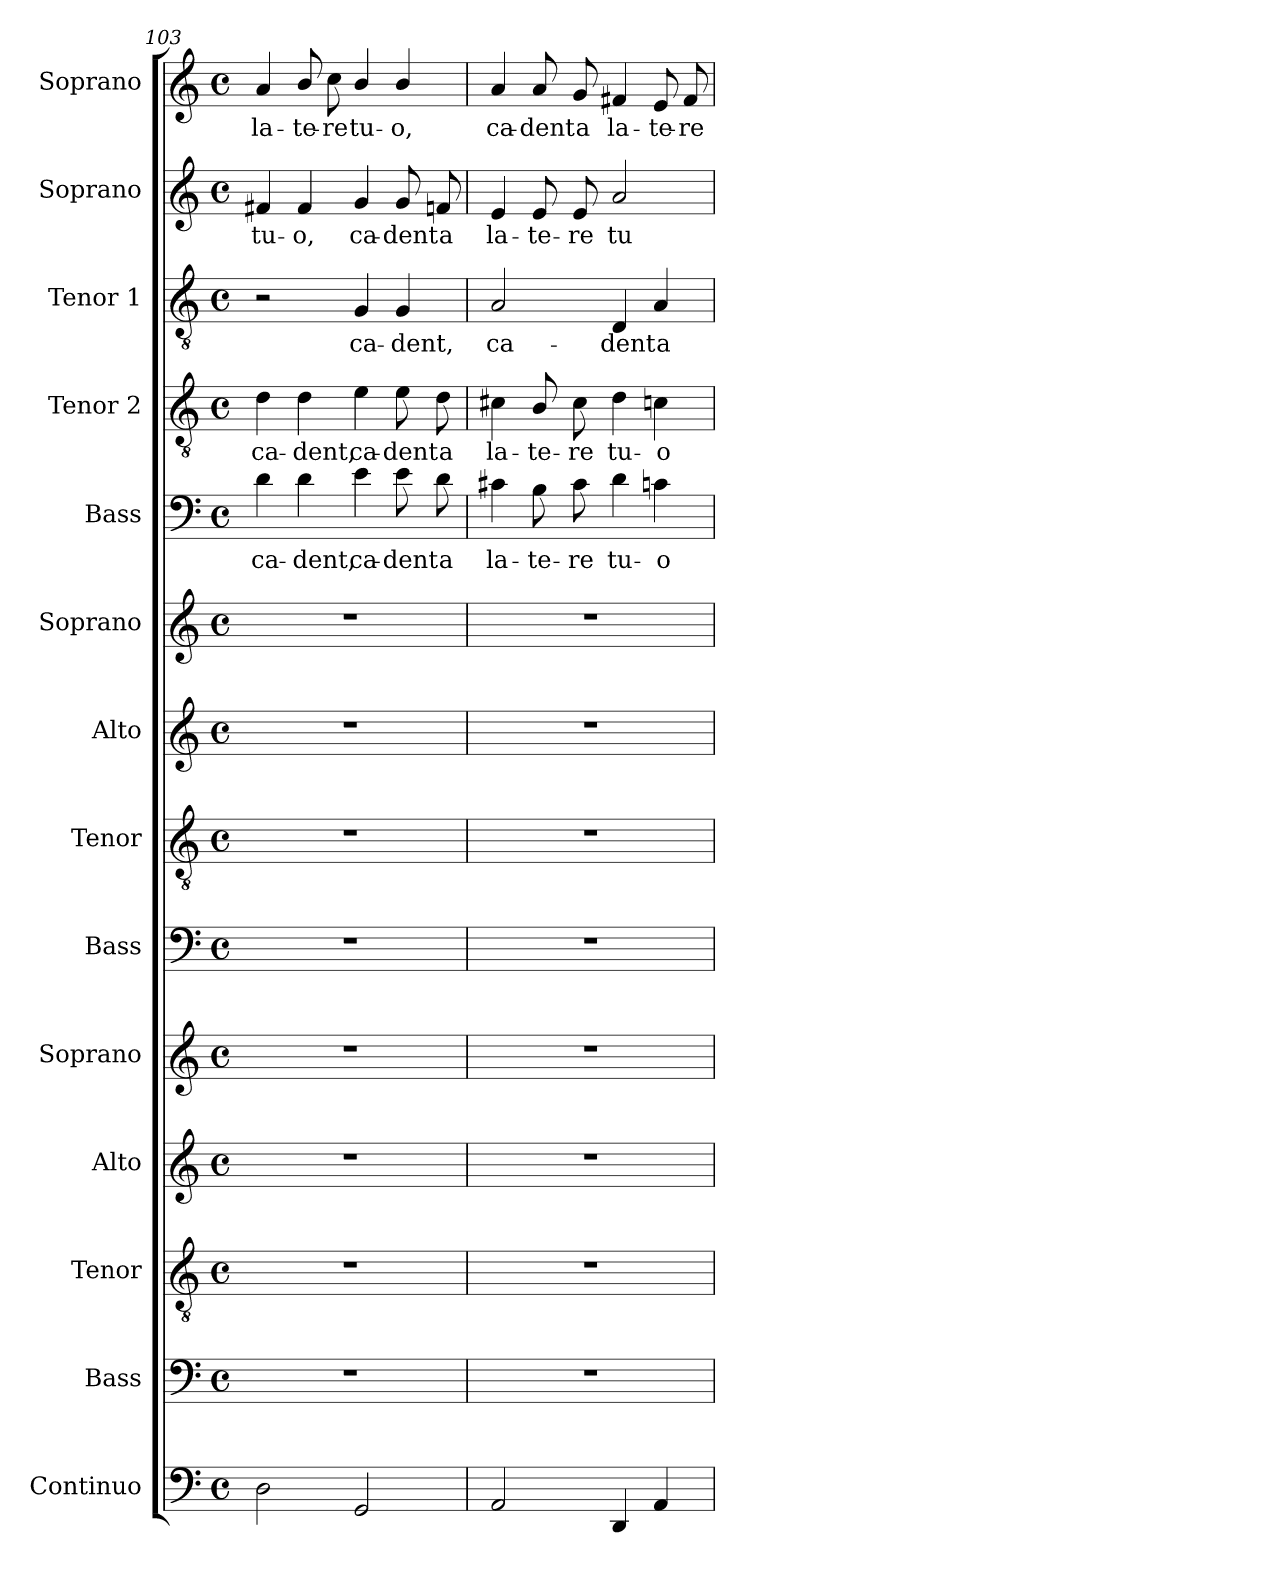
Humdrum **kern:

**kern	**kern	**kern	**kern	**kern	**kern	**kern	**kern	**kern	**kern	**text	**kern	**text	**kern	**text	**kern	**text	**kern	**text
*part14	*part13	*part12	*part11	*part10	*part9	*part8	*part7	*part6	*part5	*part5	*part4	*part4	*part3	*part3	*part2	*part2	*part1	*part1
*staff14	*staff13	*staff12	*staff11	*staff10	*staff9	*staff8	*staff7	*staff6	*staff5	*staff5	*staff4	*staff4	*staff3	*staff3	*staff2	*staff2	*staff1	*staff1
*I"Continuo	*I"Bass	*I"Tenor	*I"Alto	*I"Soprano	*I"Bass	*I"Tenor	*I"Alto	*I"Soprano	*I"Bass	*	*I"Tenor 2	*	*I"Tenor 1	*	*I"Soprano	*	*I"Soprano	*
*I'Cont.	*I'B.	*I'T.	*I'A.	*I'S.	*I'B.	*I'T.	*I'A.	*I'S.	*I'B.	*	*I'T2.	*	*I'T1.	*	*I'S.	*	*I'S.	*
*clefF4	*clefF4	*clefGv2	*clefG2	*clefG2	*clefF4	*clefGv2	*clefG2	*clefG2	*clefF4	*	*clefGv2	*	*clefGv2	*	*clefG2	*	*clefG2	*
*	*	*ITrd7c12	*	*	*	*ITrd7c12	*	*	*	*	*ITrd7c12	*	*ITrd7c12	*	*	*	*	*
*k[]	*k[]	*k[]	*k[]	*k[]	*k[]	*k[]	*k[]	*k[]	*k[]	*	*k[]	*	*k[]	*	*k[]	*	*k[]	*
*C:	*C:	*C:	*C:	*C:	*C:	*C:	*C:	*C:	*C:	*	*C:	*	*C:	*	*C:	*	*C:	*
*M4/4	*M4/4	*M4/4	*M4/4	*M4/4	*M4/4	*M4/4	*M4/4	*M4/4	*M4/4	*	*M4/4	*	*M4/4	*	*M4/4	*	*M4/4	*
*met(c)	*met(c)	*met(c)	*met(c)	*met(c)	*met(c)	*met(c)	*met(c)	*met(c)	*met(c)	*	*met(c)	*	*met(c)	*	*met(c)	*	*met(c)	*
=103	=103	=103	=103	=103	=103	=103	=103	=103	=103	=103	=103	=103	=103	=103	=103	=103	=103	=103
!	!	!	!	!	!	!	!	!	!	!LO:LY:b:color=#000000	!	!	!	!	!	!	!	!
!	!	!	!	!	!	!	!	!	!	!	!	!LO:LY:b:color=#000000	!	!	!	!	!	!
!	!	!	!	!	!	!	!	!	!	!	!	!	!	!	!	!LO:LY:b:color=#000000	!	!
!	!	!	!	!	!	!	!	!	!	!	!	!	!	!	!	!	!	!LO:LY:b:color=#000000
2Di\	1r	1r	1r	1r	1r	1r	1r	1r	4di\	ca-	4Di\	ca-	2r	.	4f#Xi/	tu-	4ai/	la-
!	!	!	!	!	!	!	!	!	!	!LO:LY:b:color=#000000	!	!	!	!	!	!	!	!
!	!	!	!	!	!	!	!	!	!	!	!	!LO:LY:b:color=#000000	!	!	!	!	!	!
!	!	!	!	!	!	!	!	!	!	!	!	!	!	!	!	!LO:LY:b:color=#000000	!	!
!	!	!	!	!	!	!	!	!	!	!	!	!	!	!	!	!	!	!LO:LY:b:color=#000000
.	.	.	.	.	.	.	.	.	4di\	-dent,	4Di\	-dent,	.	.	4f#i/	-o,	8bi/	-te-
!	!	!	!	!	!	!	!	!	!	!	!	!	!	!	!	!	!	!LO:LY:b:color=#000000
.	.	.	.	.	.	.	.	.	.	.	.	.	.	.	.	.	8cci\	-re
!	!	!	!	!	!	!	!	!	!	!LO:LY:b:color=#000000	!	!	!	!	!	!	!	!
!	!	!	!	!	!	!	!	!	!	!	!	!LO:LY:b:color=#000000	!	!	!	!	!	!
!	!	!	!	!	!	!	!	!	!	!	!	!	!	!LO:LY:b:color=#000000	!	!	!	!
!	!	!	!	!	!	!	!	!	!	!	!	!	!	!	!	!LO:LY:b:color=#000000	!	!
!	!	!	!	!	!	!	!	!	!	!	!	!	!	!	!	!	!	!LO:LY:b:color=#000000
2GGi/	.	.	.	.	.	.	.	.	4ei\	ca-	4Ei\	ca-	4GGi/	ca-	4gi/	ca-	4bi/	tu-
!	!	!	!	!	!	!	!	!	!	!LO:LY:b:color=#000000	!	!	!	!	!	!	!	!
!	!	!	!	!	!	!	!	!	!	!	!	!LO:LY:b:color=#000000	!	!	!	!	!	!
!	!	!	!	!	!	!	!	!	!	!	!	!	!	!LO:LY:b:color=#000000	!	!	!	!
!	!	!	!	!	!	!	!	!	!	!	!	!	!	!	!	!LO:LY:b:color=#000000	!	!
!	!	!	!	!	!	!	!	!	!	!	!	!	!	!	!	!	!	!LO:LY:b:color=#000000
.	.	.	.	.	.	.	.	.	8ei\	-dent	8Ei\	-dent	4GGi/	-dent,	8gi/	-dent	4bi/	-o,
!	!	!	!	!	!	!	!	!	!	!LO:LY:b:color=#000000	!	!	!	!	!	!	!	!
!	!	!	!	!	!	!	!	!	!	!	!	!LO:LY:b:color=#000000	!	!	!	!	!	!
!	!	!	!	!	!	!	!	!	!	!	!	!	!	!	!	!LO:LY:b:color=#000000	!	!
.	.	.	.	.	.	.	.	.	8di\	a	8Di\	a	.	.	8fni/	a	.	.
=104	=104	=104	=104	=104	=104	=104	=104	=104	=104	=104	=104	=104	=104	=104	=104	=104	=104	=104
!	!	!	!	!	!	!	!	!	!	!LO:LY:b:color=#000000	!	!	!	!	!	!	!	!
!	!	!	!	!	!	!	!	!	!	!	!	!LO:LY:b:color=#000000	!	!	!	!	!	!
!	!	!	!	!	!	!	!	!	!	!	!	!	!	!LO:LY:b:color=#000000	!	!	!	!
!	!	!	!	!	!	!	!	!	!	!	!	!	!	!	!	!LO:LY:b:color=#000000	!	!
!	!	!	!	!	!	!	!	!	!	!	!	!	!	!	!	!	!	!LO:LY:b:color=#000000
2AAi/	1r	1r	1r	1r	1r	1r	1r	1r	4c#Xi\	la-	4C#Xi\	la-	2AAi/	ca-	4ei/	la-	4ai/	ca-
!	!	!	!	!	!	!	!	!	!	!LO:LY:b:color=#000000	!	!	!	!	!	!	!	!
!	!	!	!	!	!	!	!	!	!	!	!	!LO:LY:b:color=#000000	!	!	!	!	!	!
!	!	!	!	!	!	!	!	!	!	!	!	!	!	!	!	!LO:LY:b:color=#000000	!	!
!	!	!	!	!	!	!	!	!	!	!	!	!	!	!	!	!	!	!LO:LY:b:color=#000000
.	.	.	.	.	.	.	.	.	8Bi\	-te-	8BBi/	-te-	.	.	8ei/	-te-	8ai/	-dent
!	!	!	!	!	!	!	!	!	!	!LO:LY:b:color=#000000	!	!	!	!	!	!	!	!
!	!	!	!	!	!	!	!	!	!	!	!	!LO:LY:b:color=#000000	!	!	!	!	!	!
!	!	!	!	!	!	!	!	!	!	!	!	!	!	!	!	!LO:LY:b:color=#000000	!	!
!	!	!	!	!	!	!	!	!	!	!	!	!	!	!	!	!	!	!LO:LY:b:color=#000000
.	.	.	.	.	.	.	.	.	8c#i\	-re	8C#i\	-re	.	.	8ei/	-re	8gi/	a
!	!	!	!	!	!	!	!	!	!	!LO:LY:b:color=#000000	!	!	!	!	!	!	!	!
!	!	!	!	!	!	!	!	!	!	!	!	!LO:LY:b:color=#000000	!	!	!	!	!	!
!	!	!	!	!	!	!	!	!	!	!	!	!	!	!LO:LY:b:color=#000000	!	!	!	!
!	!	!	!	!	!	!	!	!	!	!	!	!	!	!	!	!LO:LY:b:color=#000000	!	!
!	!	!	!	!	!	!	!	!	!	!	!	!	!	!	!	!	!	!LO:LY:b:color=#000000
4DDi/	.	.	.	.	.	.	.	.	4di\	tu-	4Di\	tu-	4DDi/	-dent	2ai/	tu-	4f#Xi/	la-
!	!	!	!	!	!	!	!	!	!	!LO:LY:b:color=#000000	!	!	!	!	!	!	!	!
!	!	!	!	!	!	!	!	!	!	!	!	!LO:LY:b:color=#000000	!	!	!	!	!	!
!	!	!	!	!	!	!	!	!	!	!	!	!	!	!LO:LY:b:color=#000000	!	!	!	!
!	!	!	!	!	!	!	!	!	!	!	!	!	!	!	!	!	!	!LO:LY:b:color=#000000
4AAi/	.	.	.	.	.	.	.	.	4cni\	-o	4Cni\	-o	4AAi/	a	.	.	8ei/	-te-
!	!	!	!	!	!	!	!	!	!	!	!	!	!	!	!	!	!	!LO:LY:b:color=#000000
.	.	.	.	.	.	.	.	.	.	.	.	.	.	.	.	.	8f#i/	-re
=	=	=	=	=	=	=	=	=	=	=	=	=	=	=	=	=	=	=
*-	*-	*-	*-	*-	*-	*-	*-	*-	*-	*-	*-	*-	*-	*-	*-	*-	*-	*-
